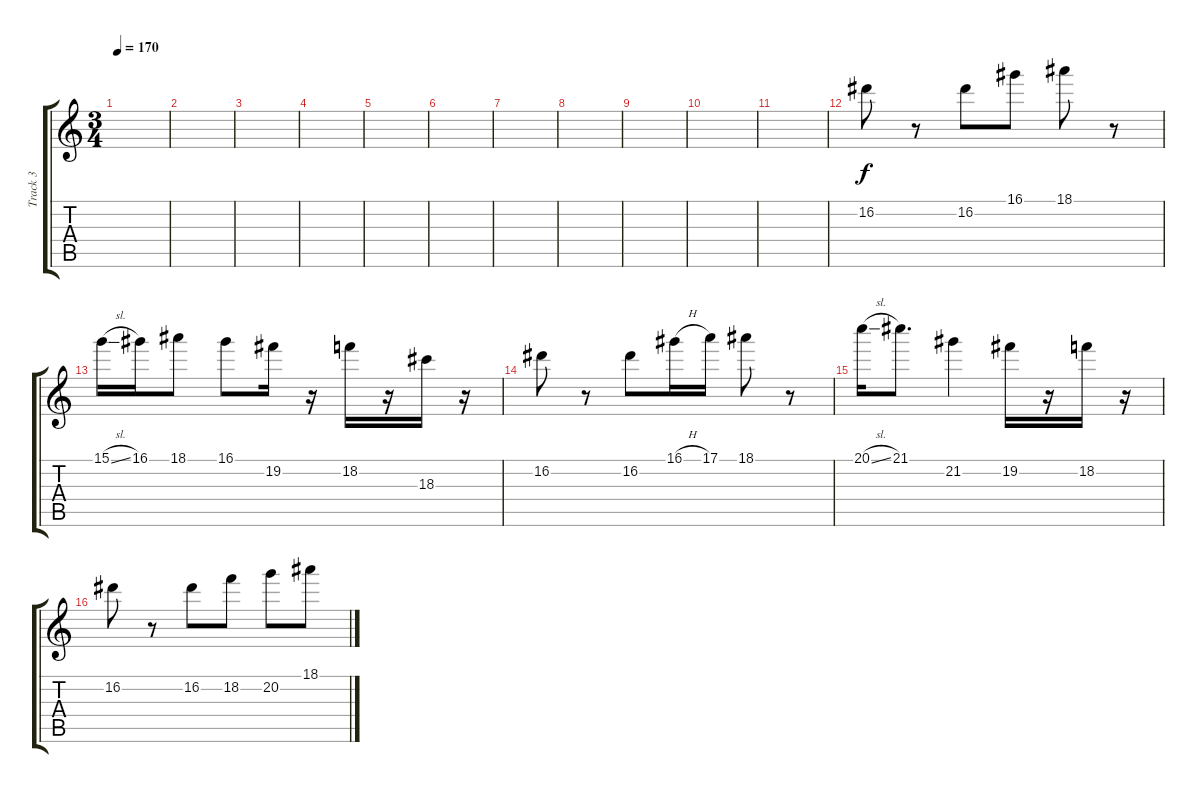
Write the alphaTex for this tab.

\track ("Track 3" "Track 3") {instrument electricguitarmuted}
\staff {score tabs}
\tuning (E4 B3 G3 D3 A2 E2) {hide}
\ts (3 4)
\tempo 170
\clef g2
\ks c
|
|
|
|
|
|
|
|
|
|
|
16.2.8{volume 12 instrument distortionguitar} r.8 16.2.8 16.1.8 18.1.8 r.8 |
15.1{sl}.16 16.1.16 18.1.8 16.1.8 19.2.16 r.16 18.2.16 r.16 18.3.16 r.16 |
16.2.8 r.8 16.2.8 16.1{h}.16 17.1.16 18.1.8 r.8 |
20.1{sl}.16 21.1.8{d} 21.2.4 19.2.16 r.16 18.2.16 r.16 |
16.2.8 r.8 16.2.8 18.2.8 20.2.8 18.1.8
